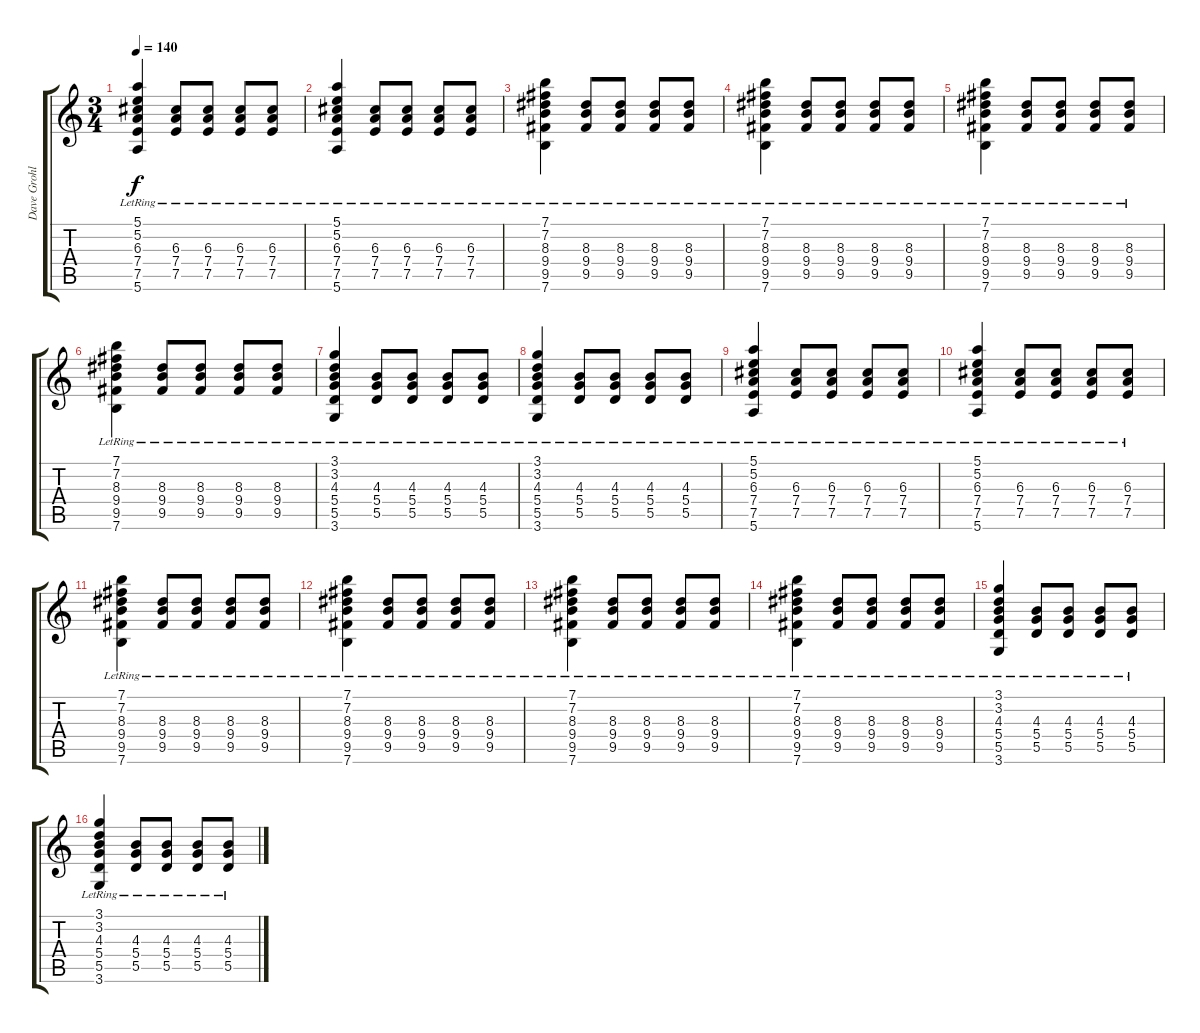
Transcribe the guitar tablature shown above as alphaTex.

\track ("Dave Grohl" "Dave Grohl") {instrument acousticguitarnylon}
\staff {score tabs}
\tuning (E4 B3 G3 D3 A2 E2) {hide}
\ts (3 4)
\tempo 140
\clef g2
\ks c
(5.1{lr} 5.2{lr} 6.3{lr} 7.4{lr} 7.5{lr} 5.6{lr}).4{dy f} (6.3{lr} 7.4{lr} 7.5{lr}).8 (6.3{lr} 7.4{lr} 7.5{lr}).8 (6.3{lr} 7.4{lr} 7.5{lr}).8 (6.3{lr} 7.4{lr} 7.5{lr}).8 |
(5.1{lr} 5.2{lr} 6.3{lr} 7.4{lr} 7.5{lr} 5.6{lr}).4 (6.3{lr} 7.4{lr} 7.5{lr}).8 (6.3{lr} 7.4{lr} 7.5{lr}).8 (6.3{lr} 7.4{lr} 7.5{lr}).8 (6.3{lr} 7.4{lr} 7.5{lr}).8 |
(7.1{lr} 7.2{lr} 8.3{lr} 9.4{lr} 9.5{lr} 7.6{lr}).4 (8.3{lr} 9.4{lr} 9.5{lr}).8 (8.3{lr} 9.4{lr} 9.5{lr}).8 (8.3{lr} 9.4{lr} 9.5{lr}).8 (8.3{lr} 9.4{lr} 9.5{lr}).8 |
(7.1{lr} 7.2{lr} 8.3{lr} 9.4{lr} 9.5{lr} 7.6{lr}).4 (8.3{lr} 9.4{lr} 9.5{lr}).8 (8.3{lr} 9.4{lr} 9.5{lr}).8 (8.3{lr} 9.4{lr} 9.5{lr}).8 (8.3{lr} 9.4{lr} 9.5{lr}).8 |
(7.1{lr} 7.2{lr} 8.3{lr} 9.4{lr} 9.5{lr} 7.6{lr}).4 (8.3{lr} 9.4{lr} 9.5{lr}).8 (8.3{lr} 9.4{lr} 9.5{lr}).8 (8.3{lr} 9.4{lr} 9.5{lr}).8 (8.3{lr} 9.4{lr} 9.5{lr}).8 |
(7.1{lr} 7.2{lr} 8.3{lr} 9.4{lr} 9.5{lr} 7.6{lr}).4 (8.3{lr} 9.4{lr} 9.5{lr}).8 (8.3{lr} 9.4{lr} 9.5{lr}).8 (8.3{lr} 9.4{lr} 9.5{lr}).8 (8.3{lr} 9.4{lr} 9.5{lr}).8 |
(3.1{lr} 3.2{lr} 4.3{lr} 5.4{lr} 5.5{lr} 3.6{lr}).4 (4.3{lr} 5.4{lr} 5.5{lr}).8 (4.3{lr} 5.4{lr} 5.5{lr}).8 (4.3{lr} 5.4{lr} 5.5{lr}).8 (4.3{lr} 5.4{lr} 5.5{lr}).8 |
(3.1{lr} 3.2{lr} 4.3{lr} 5.4{lr} 5.5{lr} 3.6{lr}).4 (4.3{lr} 5.4{lr} 5.5{lr}).8 (4.3{lr} 5.4{lr} 5.5{lr}).8 (4.3{lr} 5.4{lr} 5.5{lr}).8 (4.3{lr} 5.4{lr} 5.5{lr}).8 |
(5.1{lr} 5.2{lr} 6.3{lr} 7.4{lr} 7.5{lr} 5.6{lr}).4 (6.3{lr} 7.4{lr} 7.5{lr}).8 (6.3{lr} 7.4{lr} 7.5{lr}).8 (6.3{lr} 7.4{lr} 7.5{lr}).8 (6.3{lr} 7.4{lr} 7.5{lr}).8 |
(5.1{lr} 5.2{lr} 6.3{lr} 7.4{lr} 7.5{lr} 5.6{lr}).4 (6.3{lr} 7.4{lr} 7.5{lr}).8 (6.3{lr} 7.4{lr} 7.5{lr}).8 (6.3{lr} 7.4{lr} 7.5{lr}).8 (6.3{lr} 7.4{lr} 7.5{lr}).8 |
(7.1{lr} 7.2{lr} 8.3{lr} 9.4{lr} 9.5{lr} 7.6{lr}).4 (8.3{lr} 9.4{lr} 9.5{lr}).8 (8.3{lr} 9.4{lr} 9.5{lr}).8 (8.3{lr} 9.4{lr} 9.5{lr}).8 (8.3{lr} 9.4{lr} 9.5{lr}).8 |
(7.1{lr} 7.2{lr} 8.3{lr} 9.4{lr} 9.5{lr} 7.6{lr}).4 (8.3{lr} 9.4{lr} 9.5{lr}).8 (8.3{lr} 9.4{lr} 9.5{lr}).8 (8.3{lr} 9.4{lr} 9.5{lr}).8 (8.3{lr} 9.4{lr} 9.5{lr}).8 |
(7.1{lr} 7.2{lr} 8.3{lr} 9.4{lr} 9.5{lr} 7.6{lr}).4 (8.3{lr} 9.4{lr} 9.5{lr}).8 (8.3{lr} 9.4{lr} 9.5{lr}).8 (8.3{lr} 9.4{lr} 9.5{lr}).8 (8.3{lr} 9.4{lr} 9.5{lr}).8 |
(7.1{lr} 7.2{lr} 8.3{lr} 9.4{lr} 9.5{lr} 7.6{lr}).4 (8.3{lr} 9.4{lr} 9.5{lr}).8 (8.3{lr} 9.4{lr} 9.5{lr}).8 (8.3{lr} 9.4{lr} 9.5{lr}).8 (8.3{lr} 9.4{lr} 9.5{lr}).8 |
(3.1{lr} 3.2{lr} 4.3{lr} 5.4{lr} 5.5{lr} 3.6{lr}).4 (4.3{lr} 5.4{lr} 5.5{lr}).8 (4.3{lr} 5.4{lr} 5.5{lr}).8 (4.3{lr} 5.4{lr} 5.5{lr}).8 (4.3{lr} 5.4{lr} 5.5{lr}).8 |
(3.1{lr} 3.2{lr} 4.3{lr} 5.4{lr} 5.5{lr} 3.6{lr}).4 (4.3{lr} 5.4{lr} 5.5{lr}).8 (4.3{lr} 5.4{lr} 5.5{lr}).8 (4.3{lr} 5.4{lr} 5.5{lr}).8 (4.3{lr} 5.4{lr} 5.5{lr}).8
